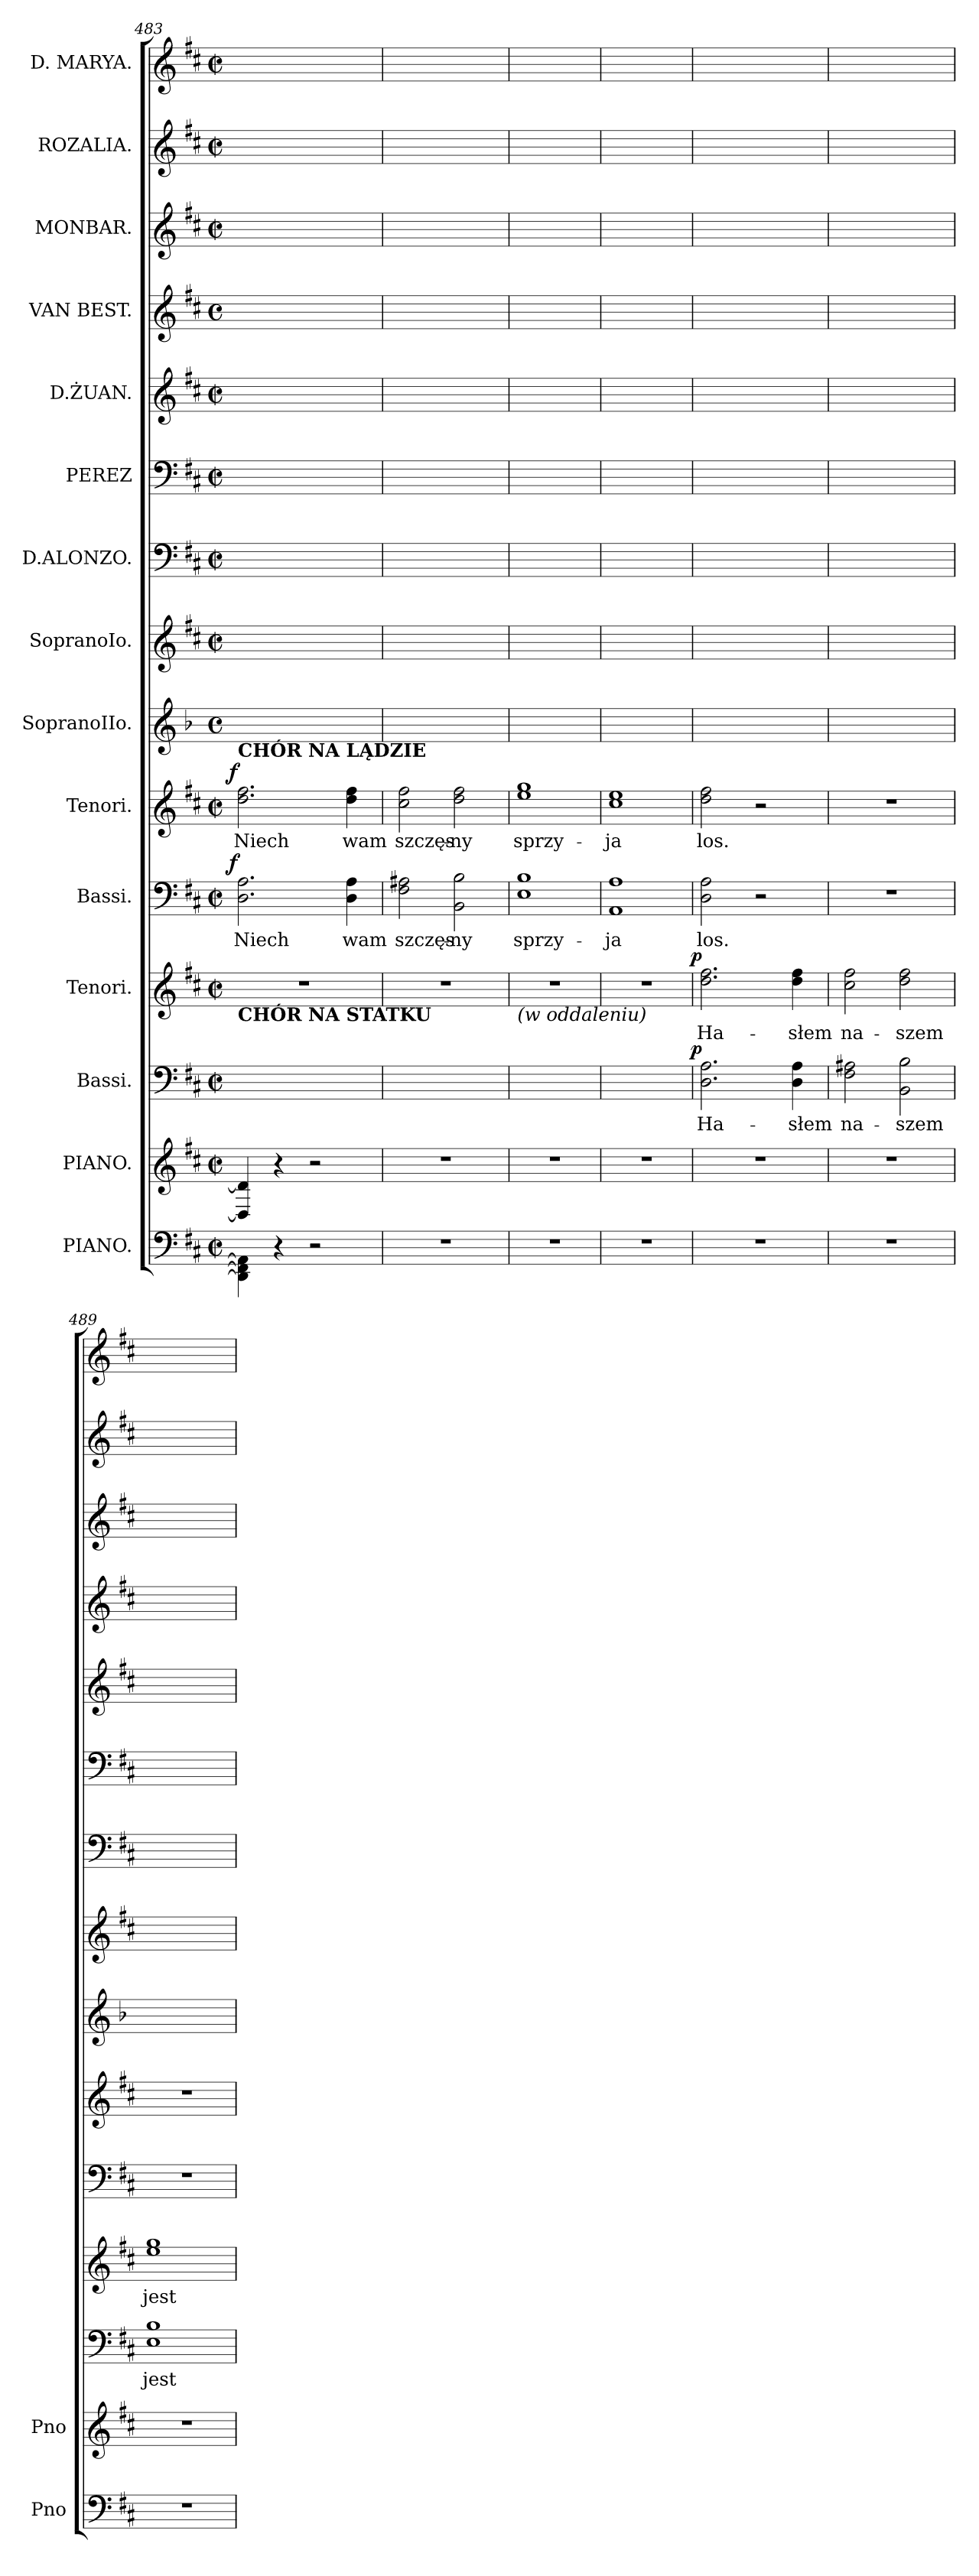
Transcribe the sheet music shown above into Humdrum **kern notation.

**kern	**kern	**kern	**text	**dynam	**kern	**text	**dynam	**kern	**text	**dynam	**kern	**text	**dynam	**kern	**kern	**kern	**kern	**kern	**kern	**kern	**kern	**kern
*part15	*part14	*part13	*part13	*part13	*part12	*part12	*part12	*part11	*part11	*part11	*part10	*part10	*part10	*part9	*part8	*part7	*part6	*part5	*part4	*part3	*part2	*part1
*staff15	*staff14	*staff13	*staff13	*staff13	*staff12	*staff12	*staff12	*staff11	*staff11	*staff11	*staff10	*staff10	*staff10	*staff9	*staff8	*staff7	*staff6	*staff5	*staff4	*staff3	*staff2	*staff1
*I"PIANO.	*I"PIANO.	*I"Bassi.	*	*	*I"Tenori.	*	*	*I"Bassi.	*	*	*I"Tenori.	*	*	*I"SopranoIIo.	*I"SopranoIo.	*I"D.ALONZO.	*I"PEREZ	*I"D.ŻUAN.	*I"VAN BEST.	*I"MONBAR.	*I"ROZALIA.	*I"D. MARYA.
*I'Pno	*I'Pno	*	*	*	*	*	*	*	*	*	*	*	*	*	*	*	*	*	*	*	*	*
*clefF4	*clefG2	*clefF4	*	*	*clefG2	*	*	*clefF4	*	*	*clefG2	*	*	*clefG2	*clefG2	*clefF4	*clefF4	*clefG2	*clefG2	*clefG2	*clefG2	*clefG2
*	*	*	*	*	*ITrd8c12	*	*	*	*	*	*ITrd8c12	*	*	*	*	*	*	*ITrd8c12	*ITrd8c12	*ITrd8c12	*	*
*k[f#c#]	*k[f#c#]	*k[f#c#]	*	*	*k[f#c#]	*	*	*k[f#c#]	*	*	*k[f#c#]	*	*	*k[b-]	*k[f#c#]	*k[f#c#]	*k[f#c#]	*k[f#c#]	*k[f#c#]	*k[f#c#]	*k[f#c#]	*k[f#c#]
*M2/2	*M2/2	*M2/2	*	*	*M2/2	*	*	*M2/2	*	*	*M2/2	*	*	*M4/4	*M2/2	*M2/2	*M2/2	*M2/2	*M4/4	*M2/2	*M2/2	*M2/2
*met(c|)	*met(c|)	*met(c|)	*	*	*met(c|)	*	*	*met(c|)	*	*	*met(c|)	*	*	*met(c)	*met(c|)	*met(c|)	*met(c|)	*met(c|)	*met(c)	*met(c|)	*met(c|)	*met(c|)
=483	=483	=483	=483	=483	=483	=483	=483	=483	=483	=483	=483	=483	=483	=483	=483	=483	=483	=483	=483	=483	=483	=483
!	!	!	!	!	!	!	!	!	!	!	!LO:TX:a:B:t=CHÓR NA LĄDZIE	!	!	!	!	!	!	!	!	!	!	!
!	!	!	!	!	!LO:TX:b:B:t=CHÓR NA STATKU	!	!	!	!	!	!	!	!	!	!	!	!	!	!	!	!	!
!	!	!	!	!	!	!	!	!	!	!LO:DY:a:rj	!	!	!LO:DY:a:rj	!	!	!	!	!	!	!	!	!
4DD]\ 4FF#]\ 4AA]\	4D]/ 4d]/	1ryy	.	.	1r	.	.	2.D\ 2.A\	Niech	f	2.d\ 2.f#\	Niech	f	1ryy	1ryy	1ryy	1ryy	1ryy	1ryy	1ryy	1ryy	1ryy
4r	4r	.	.	.	.	.	.	.	.	.	.	.	.	.	.	.	.	.	.	.	.	.
2r	2r	.	.	.	.	.	.	.	.	.	.	.	.	.	.	.	.	.	.	.	.	.
.	.	.	.	.	.	.	.	4D\ 4A\	wam	.	4d\ 4f#\	wam	.	.	.	.	.	.	.	.	.	.
=484	=484	=484	=484	=484	=484	=484	=484	=484	=484	=484	=484	=484	=484	=484	=484	=484	=484	=484	=484	=484	=484	=484
1r	1r	1ryy	.	.	1r	.	.	2F#\ 2A#X\	szczęs-	.	2c#\ 2f#\	szczęs-	.	1ryy	1ryy	1ryy	1ryy	1ryy	1ryy	1ryy	1ryy	1ryy
.	.	.	.	.	.	.	.	2BB\ 2B\	-ny	.	2d\ 2f#\	-ny	.	.	.	.	.	.	.	.	.	.
=485	=485	=485	=485	=485	=485	=485	=485	=485	=485	=485	=485	=485	=485	=485	=485	=485	=485	=485	=485	=485	=485	=485
!	!	!	!	!	!LO:TX:b:i:t=(w oddaleniu)	!	!	!	!	!	!	!	!	!	!	!	!	!	!	!	!	!
1r	1r	1ryy	.	.	1r	.	.	1E 1B	sprzy-	.	1e 1g	sprzy-	.	1ryy	1ryy	1ryy	1ryy	1ryy	1ryy	1ryy	1ryy	1ryy
=486	=486	=486	=486	=486	=486	=486	=486	=486	=486	=486	=486	=486	=486	=486	=486	=486	=486	=486	=486	=486	=486	=486
1r	1r	1ryy	.	.	1r	.	.	1AA 1A	-ja	.	1c# 1e	-ja	.	1ryy	1ryy	1ryy	1ryy	1ryy	1ryy	1ryy	1ryy	1ryy
=487	=487	=487	=487	=487	=487	=487	=487	=487	=487	=487	=487	=487	=487	=487	=487	=487	=487	=487	=487	=487	=487	=487
!	!	!	!	!LO:DY:b:rj	!	!	!LO:DY:b:rj	!	!	!	!	!	!	!	!	!	!	!	!	!	!	!
1r	1r	2.D\ 2.A\	Ha-	p	2.d\ 2.f#\	Ha-	p	2D\ 2A\	los.	.	2d\ 2f#\	los.	.	1ryy	1ryy	1ryy	1ryy	1ryy	1ryy	1ryy	1ryy	1ryy
.	.	.	.	.	.	.	.	2r	.	.	2r	.	.	.	.	.	.	.	.	.	.	.
.	.	4D\ 4A\	-słem	.	4d\ 4f#\	-słem	.	.	.	.	.	.	.	.	.	.	.	.	.	.	.	.
=488	=488	=488	=488	=488	=488	=488	=488	=488	=488	=488	=488	=488	=488	=488	=488	=488	=488	=488	=488	=488	=488	=488
1r	1r	2F#\ 2A#X\	na-	.	2c#\ 2f#\	na-	.	1r	.	.	1r	.	.	1ryy	1ryy	1ryy	1ryy	1ryy	1ryy	1ryy	1ryy	1ryy
.	.	2BB\ 2B\	-szem	.	2d\ 2f#\	-szem	.	.	.	.	.	.	.	.	.	.	.	.	.	.	.	.
=489	=489	=489	=489	=489	=489	=489	=489	=489	=489	=489	=489	=489	=489	=489	=489	=489	=489	=489	=489	=489	=489	=489
1r	1r	1E 1B	jest	.	1e 1g	jest	.	1r	.	.	1r	.	.	1ryy	1ryy	1ryy	1ryy	1ryy	1ryy	1ryy	1ryy	1ryy
=	=	=	=	=	=	=	=	=	=	=	=	=	=	=	=	=	=	=	=	=	=	=
*-	*-	*-	*-	*-	*-	*-	*-	*-	*-	*-	*-	*-	*-	*-	*-	*-	*-	*-	*-	*-	*-	*-
